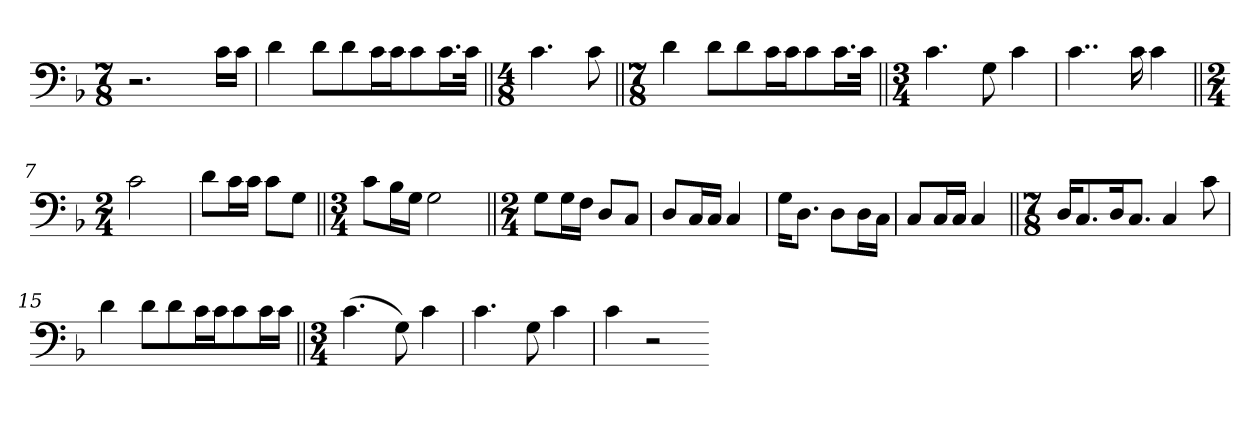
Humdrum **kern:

**kern
*part1
*staff1
*clefF4
*k[b-]
*M7/8
=1
2.r
16c\LL
16c\JJ
=2
4d\
8d\L
8d\
16c\L
16c\J
8c\
16.c\L
32c\JJk
=3||
*M4/8
4.c\
8c\
=4||
*M7/8
4d\
8d\L
8d\
16c\L
16c\J
8c\
16.c\L
32c\JJk
=5||
*M3/4
4.c\
8G\
4c\
=6
4..c\
16c\
4c\
=7||
*M2/4
2c\
=8
8d\L
16c\L
16c\JJ
8c\L
8G\J
=9||
*M3/4
8c\L
16B-\L
16G\JJ
2G\
=10||
*M2/4
8G\L
16G\L
16F\JJ
8D/L
8C/J
=11
8D/L
16C/L
16C/JJ
4C/
=12
16G\KL
8.D\J
8D\L
16D\L
16C\JJ
=13
8C/L
16C/L
16C/JJ
4C/
=14||
*M7/8
16D/KL
8.C/
16D/K
8.C/J
4C/
8c\
=15
4d\
8d\L
8d\
16c\L
16c\J
8c\
16c\L
16c\JJ
=16||
*M3/4
(4.c\
8G\)
4c\
=17
4.c\
8G\
4c\
=18
4c\
2r
=-
*-
